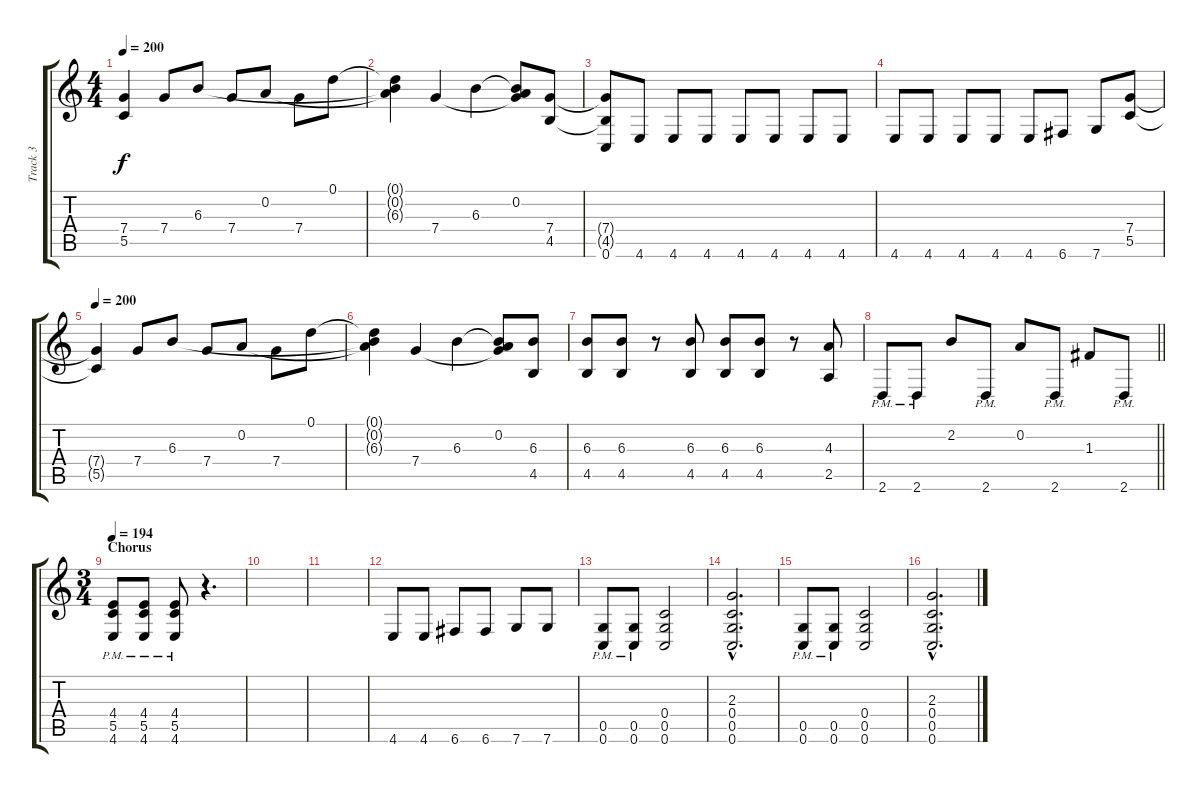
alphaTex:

\track ("Track 3" "Track 3") {instrument overdrivenguitar}
\staff {score tabs}
\tuning (D4 A3 F3 C3 G2 C2) {hide}
\ts (4 4)
\tempo 200
\clef g2
\ks c
(7.4{t} 5.5{t}).4{dy f} 7.4.8 6.3.8 7.4.8 0.2.8 7.4.8 0.1.8 |
(0.1{t} 0.2{t} 6.3{t}).4 7.4.4 6.3.4 (0.2 6.3{t} 7.4{t}).8 (7.4 4.5).8 |
(7.4{t} 4.5{t} 0.6).8 4.6.8 4.6.8 4.6.8 4.6.8 4.6.8 4.6.8 4.6.8 |
4.6.8 4.6.8 4.6.8 4.6.8 4.6.8 6.6.8 7.6.8 (7.4 5.5).8 |
\tempo 200
(7.4{t} 5.5{t}).4 7.4.8 6.3.8 7.4.8 0.2.8 7.4.8 0.1.8 |
(0.1{t} 0.2{t} 6.3{t}).4 7.4.4 6.3.4 (0.2 6.3{t} 7.4{t}).8 (6.3 4.5).8 |
(6.3 4.5).8 (6.3 4.5).8 r.8 (6.3 4.5).8 (6.3 4.5).8 (6.3 4.5).8 r.8 (4.3 2.5).8 |
\barLineRight lightlight
2.6{pm}.8 2.6{pm}.8 2.2.8 2.6{pm}.8 0.2.8 2.6{pm}.8 1.3.8 2.6{pm}.8 |
\ts (3 4)
\section ("" "Chorus")
\tempo 194
(4.4{pm} 5.5{pm} 4.6{pm}).8 (4.4{pm} 5.5{pm} 4.6{pm}).8 (4.4{pm} 5.5{pm} 4.6{pm}).8 r.4{d} |
|
|
4.6.8 4.6.8 6.6.8 6.6.8 7.6.8 7.6.8 |
(0.5{pm} 0.6{pm}).8 (0.5{pm} 0.6{pm}).8 (0.4 0.5 0.6).2 |
(2.3{hac} 0.4{hac} 0.5{hac} 0.6{hac}).2{d} |
(0.5{pm} 0.6{pm}).8 (0.5{pm} 0.6{pm}).8 (0.4 0.5 0.6).2 |
(2.3{hac} 0.4{hac} 0.5{hac} 0.6{hac}).2{d}
